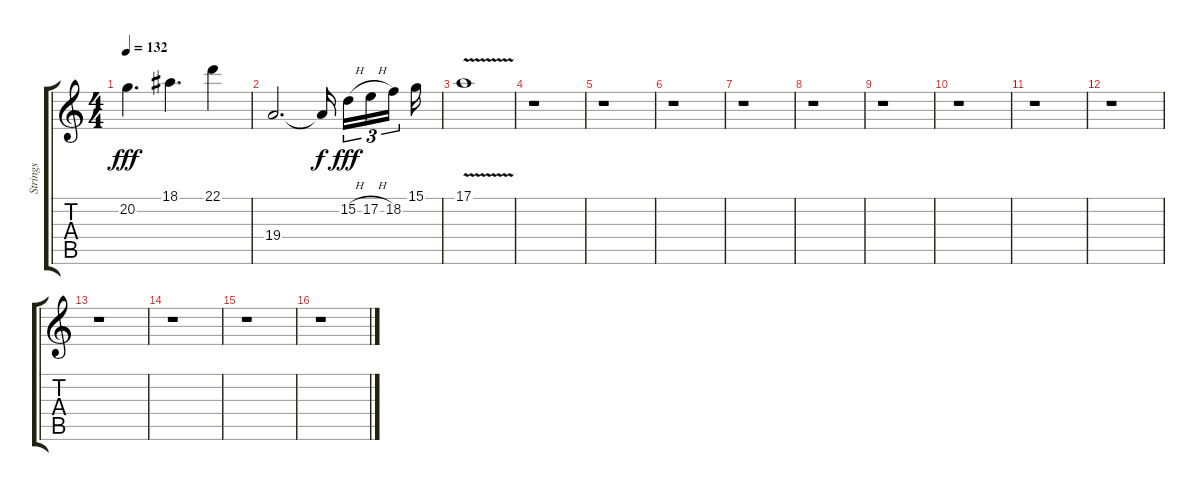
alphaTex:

\track ("Strings" "Strings") {instrument tremolostrings}
\staff {score tabs}
\tuning (E4 B3 G3 D3 A2 E2) {hide}
\ts (4 4)
\tempo 132
\clef g2
\ks c
20.2.4{d dy fff} 18.1.4{d} 22.1.4 |
19.4.2{d} 19.4{t}.16{dy f} 15.2{h}.16{tu (3 2) dy fff} 17.2{h}.16{tu (3 2)} 18.2.16{tu (3 2)} 15.1.16 |
17.1{v}.1 |
r.1 |
r.1 |
r.1 |
r.1 |
r.1 |
r.1 |
r.1 |
r.1 |
r.1 |
r.1 |
r.1 |
r.1 |
r.1
